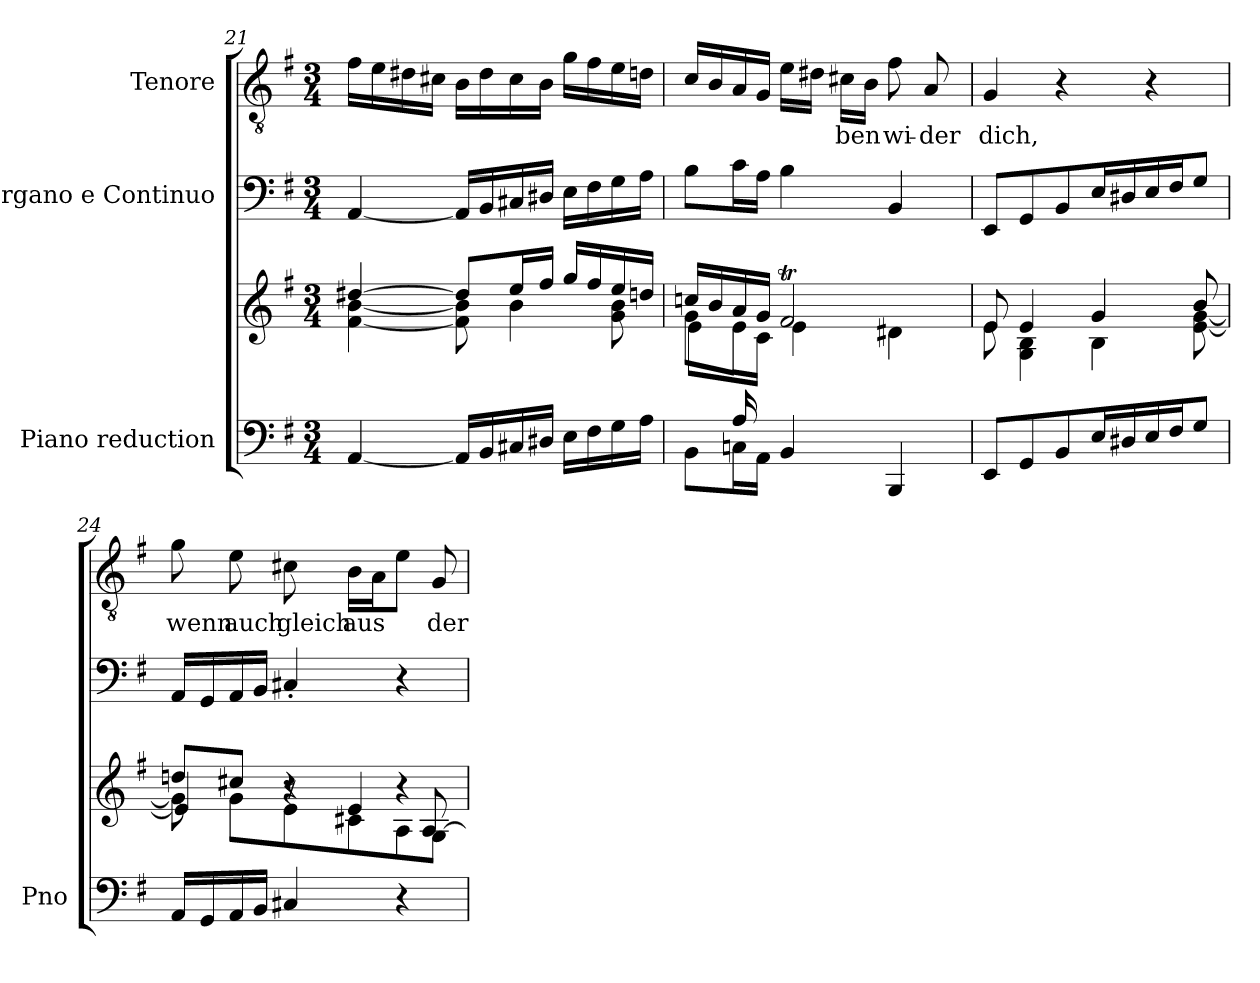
**kern	**kern	**kern	**kern	**text
*part3	*part3	*part2	*part1	*part1
*staff4	*staff3	*staff2	*staff1	*staff1
*I"Piano reduction	*	*I"Organo e Continuo	*I"Tenore	*
*I'Pno	*	*	*	*
*clefF4	*clefG2	*clefF4	*clefGv2	*
*k[f#]	*k[f#]	*k[f#]	*k[f#]	*
*M3/4	*M3/4	*M3/4	*M3/4	*
=21	=21	=21	=21	=21
*	*^	*	*	*
[<4AA/	[4dd#X/	[4f#\ [4b\	[<4AA/	16f#\LL	.
.	.	.	.	16e\	.
.	.	.	.	16d#X\	.
.	.	.	.	16c#X\JJ	.
16AA/LL]	8dd#/L]	8f#\] 8b\]	16AA/LL]	16B\LL	.
16BB/	.	.	16BB/	16d#\	.
16C#X/	16ee/L	4b\	16C#X/	16c#\	.
16D#X/JJ	16ff#/JJ	.	16D#X/JJ	16B\JJ	.
16E\LL	16gg/LL	.	16E\LL	16g\LL	.
16F#\	16ff#/	.	16F#\	16f#\	.
16G\	16ee/	8g\ 8b\	16G\	16e\	.
16A\JJ	16ddn/JJ	.	16A\JJ	16dn\JJ	.
=22	=22	=22	=22	=22	=22
*^	*	*^	*	*	*
8ryy	8BB\L	16ccn/LL	8g\L	8e\L	8B\L	16c/LL	.
.	.	16b/	.	.	.	16B/	.
16A/L	16Cn\L	16a/	8e\J	16ryy	16c\L	16A/	.
2ryy	16AA\JJ	16g/JJ	.	16c\JJ	16A\JJ	16G/JJ	.
.	4BB/	2f#t/	4e\	2ryy	4B\	16e\LL	.
.	.	.	.	.	.	16d#X\JJ	.
!	!	!	!	!	!	!	!LO:LY:b
.	.	.	.	.	.	16c#X\LL	ben
.	.	.	.	.	.	16B\JJ	.
!	!	!	!	!	!	!	!LO:LY:b
.	4BBB/	.	4d#X\	.	4BB/	8f#\	wi-
!	!	!	!	!	!	!	!LO:LY:b
.	.	.	.	.	.	8A/	-der
16ryy	.	.	.	.	.	.	.
*v	*v	*	*	*	*	*	*
*	*	*v	*v	*	*	*
=23	=23	=23	=23	=23	=23
!	!	!	!	!	!LO:LY:b
8EE/L	8e/	8e\	8EE/L	4G/	dich,
8GG/	4e/	4G\ 4B\	8GG/	.	.
8BB/	.	.	8BB/	4r	.
16E/L	4g/	4B\	16E/L	.	.
16D#X/	.	.	16D#X/	.	.
16E/	.	.	16E/	4r	.
16F#/J	.	.	16F#/J	.	.
8G/J	8b/	[8e\ [8g\	8G/J	.	.
!!LO:PB:g=z
=24	=24	=24	=24	=24	=24
*	*	*^	*	*	*
!	!	!	!	!	!	!LO:LY:b
16AA/LL	8ddn/L	8g\]	4e/]	16AA/LL	8g\	wenn
16GG/	.	.	.	16GG/	.	.
!	!	!	!	!	!	!LO:LY:b
16AA/	8cc#X/J	8g\L	.	16AA/	8e\	auch
16BB/JJ	.	.	.	16BB/JJ	.	.
!	!	!	!	!	!	!LO:LY:b
4C#X/	4r	8e\	8r	4C#X'/	8c#X\	gleich
!	!	!	!	!	!	!LO:LY:b
.	.	8c#X\	4e/	.	16B\LL	-aus
.	.	.	.	.	16A\J	.
4r	4r	8A\	.	4r	8e\J	.
!	!	!	!	!	!	!LO:LY:b
.	.	8G\J	[8A/	.	8G/	der
*	*v	*v	*v	*	*	*
=	=	=	=	=
*-	*-	*-	*-	*-
